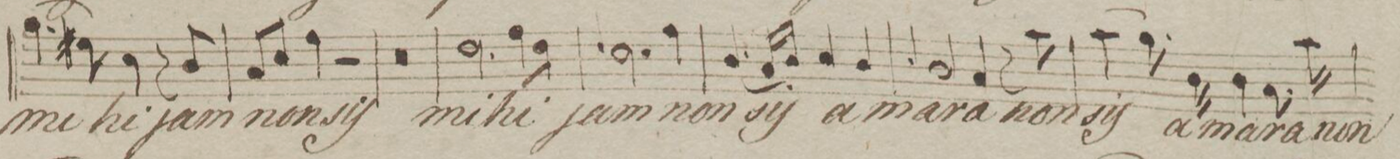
**kern	**text
*I"Cant!	*
*clefC1	*
*k[f#]	*
*met(c)	*
*M4/4	*
(4.ee\	mi-
8cc#X\)	.
4a\	-hi
8r	.
8g/	jam
=57	=57
8f#/L	non
8a/J	.
4dd\	siſ
2r	.
=58	=58
0r	.
=59	=59
=60	=60
2.b\	mi-
8dd\L	-hi
8b\J	.
=61	=61
4qqb/	.
2.a\	jam
4dd\	non
=62	=62
(4.g/	siſ
16f#/LL	.
16g/JJ)	.
4a/	.
4g/	a-
=63	=63
4qqa/	.
2g/	-ma-
4f#/	-ra
8r	.
8ff#\	non
=64	=64
(4ff#\	siſ
8.ee\)	.
16g\	a-
4g\	-ma-
8.f#\	-ra
16ff#\	non
=65	=65
*-	*-
